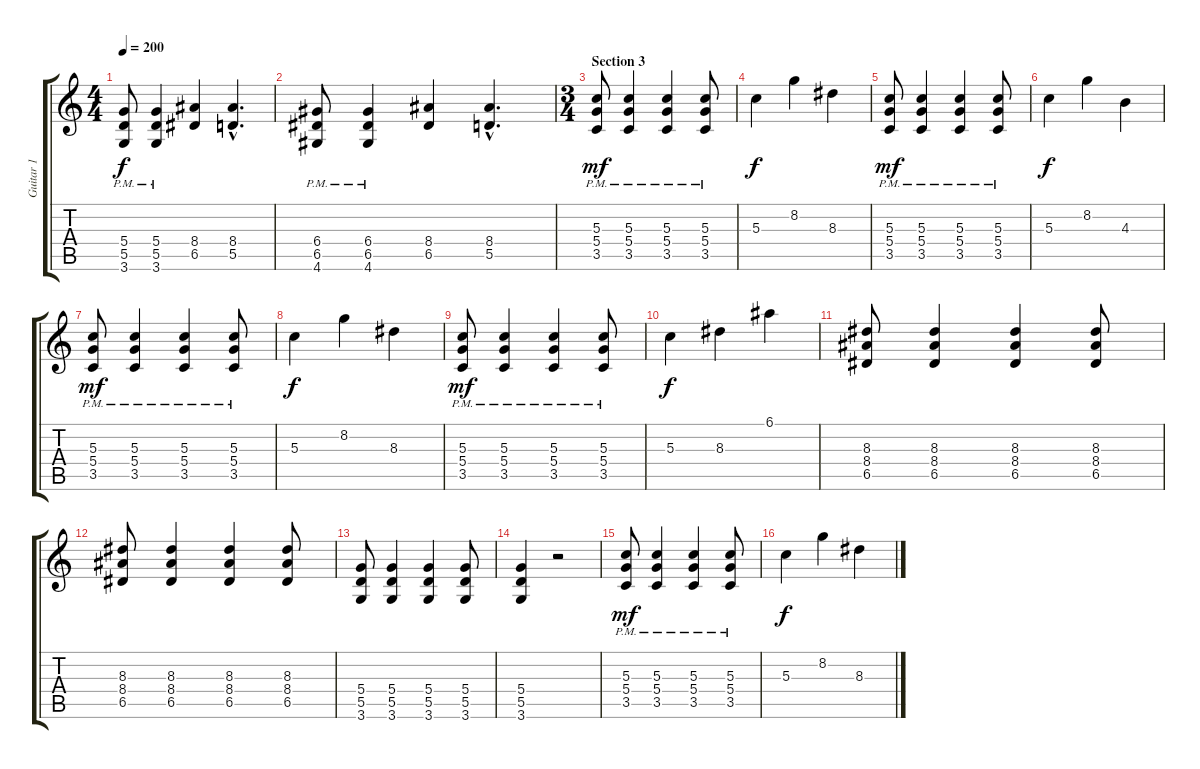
\track ("Guitar 1" "Guitar 1") {instrument distortionguitar}
\staff {score tabs}
\tuning (E4 B3 G3 D3 A2 E2) {hide}
\ts (4 4)
\tempo 200
\clef g2
\ks c
(5.4{pm} 5.5{pm} 3.6{pm}).8{dy f} (5.4{pm} 5.5{pm} 3.6{pm}).4 (8.4 6.5).4 (8.4{hac} 5.5{hac}).4{d} |
(6.4{pm} 6.5{pm} 4.6{pm}).8 (6.4{pm} 6.5{pm} 4.6{pm}).4 (8.4 6.5).4 (8.4{hac} 5.5{hac}).4{d} |
\ts (3 4)
\section ("" "Section 3")
(5.3{pm} 5.4{pm} 3.5{pm}).8{dy mf} (5.3{pm} 5.4{pm} 3.5{pm}).4 (5.3{pm} 5.4{pm} 3.5{pm}).4 (5.3{pm} 5.4{pm} 3.5{pm}).8 |
5.3.4{dy f} 8.2.4 8.3.4 |
(5.3{pm} 5.4{pm} 3.5{pm}).8{dy mf} (5.3{pm} 5.4{pm} 3.5{pm}).4 (5.3{pm} 5.4{pm} 3.5{pm}).4 (5.3{pm} 5.4{pm} 3.5{pm}).8 |
5.3.4{dy f} 8.2.4 4.3.4 |
(5.3{pm} 5.4{pm} 3.5{pm}).8{dy mf} (5.3{pm} 5.4{pm} 3.5{pm}).4 (5.3{pm} 5.4{pm} 3.5{pm}).4 (5.3{pm} 5.4{pm} 3.5{pm}).8 |
5.3.4{dy f} 8.2.4 8.3.4 |
(5.3{pm} 5.4{pm} 3.5{pm}).8{dy mf} (5.3{pm} 5.4{pm} 3.5{pm}).4 (5.3{pm} 5.4{pm} 3.5{pm}).4 (5.3{pm} 5.4{pm} 3.5{pm}).8 |
5.3.4{dy f} 8.3.4 6.1.4 |
(8.3 8.4 6.5).8 (8.3 8.4 6.5).4 (8.3 8.4 6.5).4 (8.3 8.4 6.5).8 |
(8.3 8.4 6.5).8 (8.3 8.4 6.5).4 (8.3 8.4 6.5).4 (8.3 8.4 6.5).8 |
(5.4 5.5 3.6).8 (5.4 5.5 3.6).4 (5.4 5.5 3.6).4 (5.4 5.5 3.6).8 |
(5.4 5.5 3.6).4 r.2 |
(5.3{pm} 5.4{pm} 3.5{pm}).8{dy mf} (5.3{pm} 5.4{pm} 3.5{pm}).4 (5.3{pm} 5.4{pm} 3.5{pm}).4 (5.3{pm} 5.4{pm} 3.5{pm}).8 |
5.3.4{dy f} 8.2.4 8.3.4
